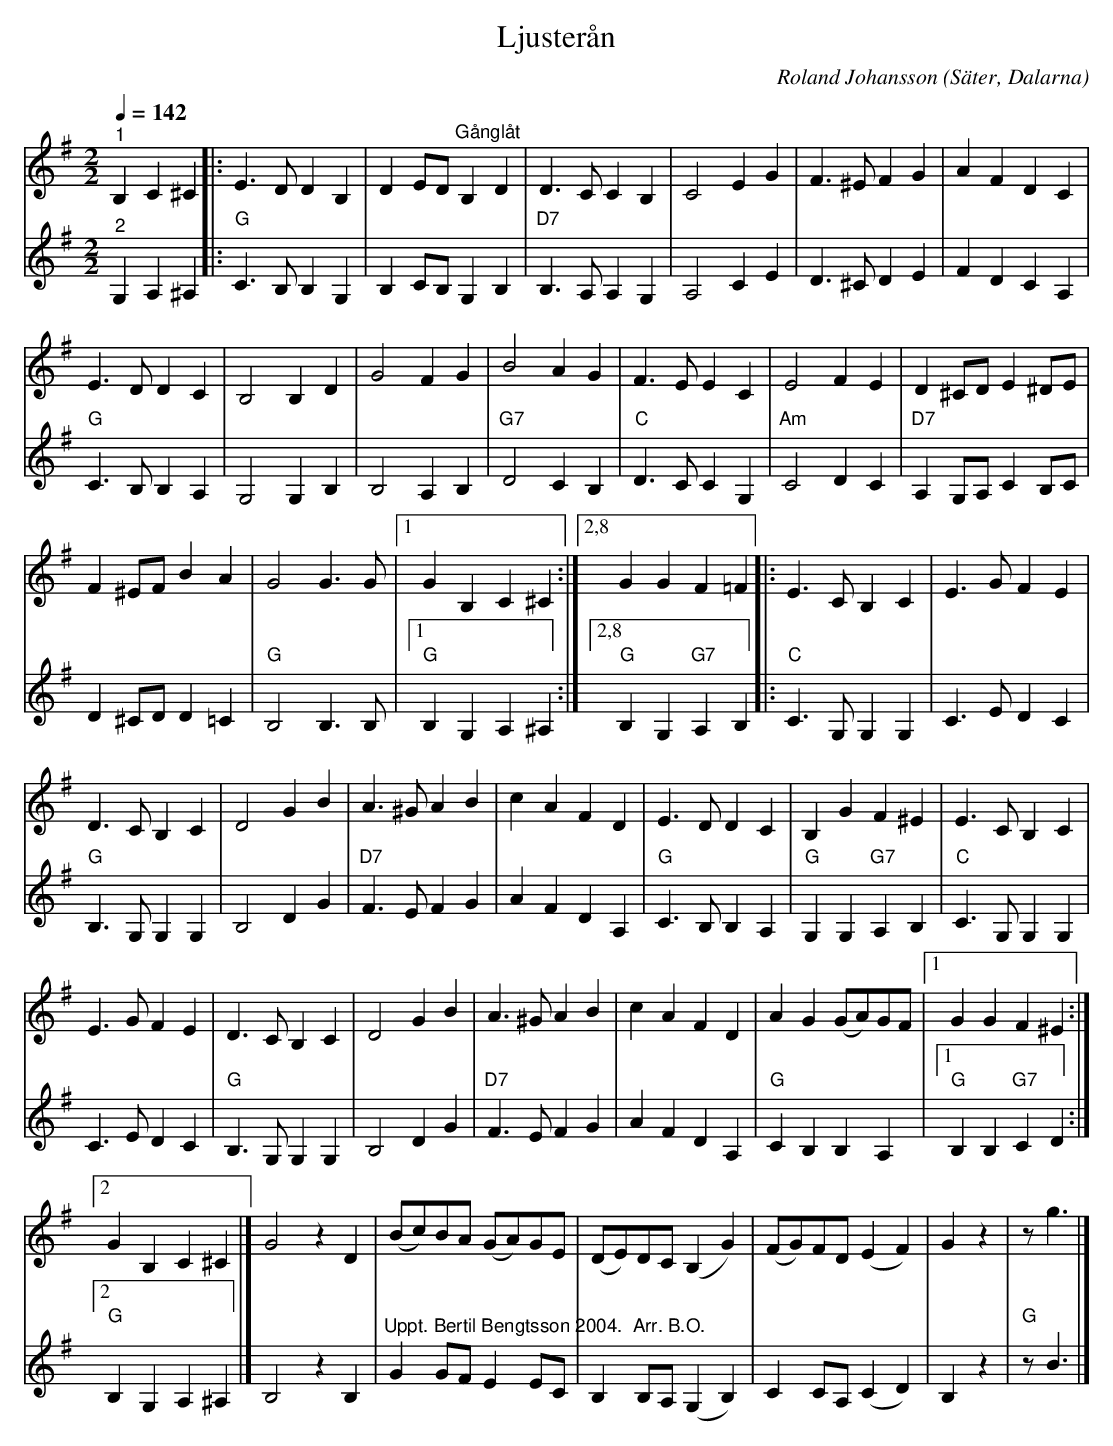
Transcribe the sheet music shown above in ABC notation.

X:1
T:Ljusterån
O:Säter, Dalarna
C:Roland Johansson
L:1/4
Q:1/4=142
M:2/2
K:G
V:1
"^1" B, C ^C |: E3/2 D/ D B, | D E/D/"^Gånglåt" B, D | D3/2 C/ C B, | C2 E G | F3/2 ^E/ F G | A F D C |
E3/2 D/ D C | B,2 B, D | G2 F G | B2 A G | F3/2 E/ E C | E2 F E | D ^C/D/ E ^D/E/ |
F ^E/F/ B A | G2 G3/2 G/ |1 G B, C ^C :|2,8 G G F =F |: E3/2 C/ B, C | E3/2 G/ F E |
D3/2 C/ B, C | D2 G B | A3/2 ^G/ A B | c A F D | E3/2 D/ D C | B, G F ^E | E3/2 C/ B, C |
E3/2 G/ F E | D3/2 C/ B, C | D2 G B | A3/2 ^G/ A B | c A F D | A G (G/A/)G/F/ |1 G G F ^E :|2
G B, C ^C |] G2 z D | (B/c/)B/A/ (G/A/)G/E/ | (D/E/)D/C/ (B, G) | (F/G/)F/D/ (E F) | G z | z/ g3/2 |]
V:2
"^2" G, A, ^A, |:"G" C3/2 B,/ B, G, | B, C/B,/ G, B, |"D7" B,3/2 A,/ A, G, | A,2 C E | D3/2 ^C/ D E | F D C A, |
"G" C3/2 B,/ B, A, | G,2 G, B, | B,2 A, B, |"G7" D2 C B, | "C" D3/2 C/ C G, |"Am" C2 D C |"D7" A, G,/A,/ C B,/C/ |
D ^C/D/ D =C |"G" B,2 B,3/2 B,/ |1 "G" B, G, A, ^A, :|2,8"G" B, G,"G7" A, B, |:"C" C3/2 G,/ G, G, | C3/2 E/ D C |
"G" B,3/2 G,/ G, G, | B,2 D G |"D7" F3/2 E/ F G | A F D A, |"G" C3/2 B,/ B, A, |
"G" G, G,"G7" A, B, |"C" C3/2 G,/ G, G, | C3/2 E/ D C |"G" B,3/2 G,/ G, G, | B,2 D G |
"D7" F3/2 E/ F G | A F D A, |"G" C B, B, A, |1"G" B, B,"G7" C D :|2"G" B, G, A, ^A, |] B,2 z B, |"^Uppt. Bertil Bengtsson 2004.  Arr. B.O." G G/F/ E E/C/ | B, B,/A,/ (G, B,) | C C/A,/ (C D) | B, z |"G" z/ B3/2 |]
